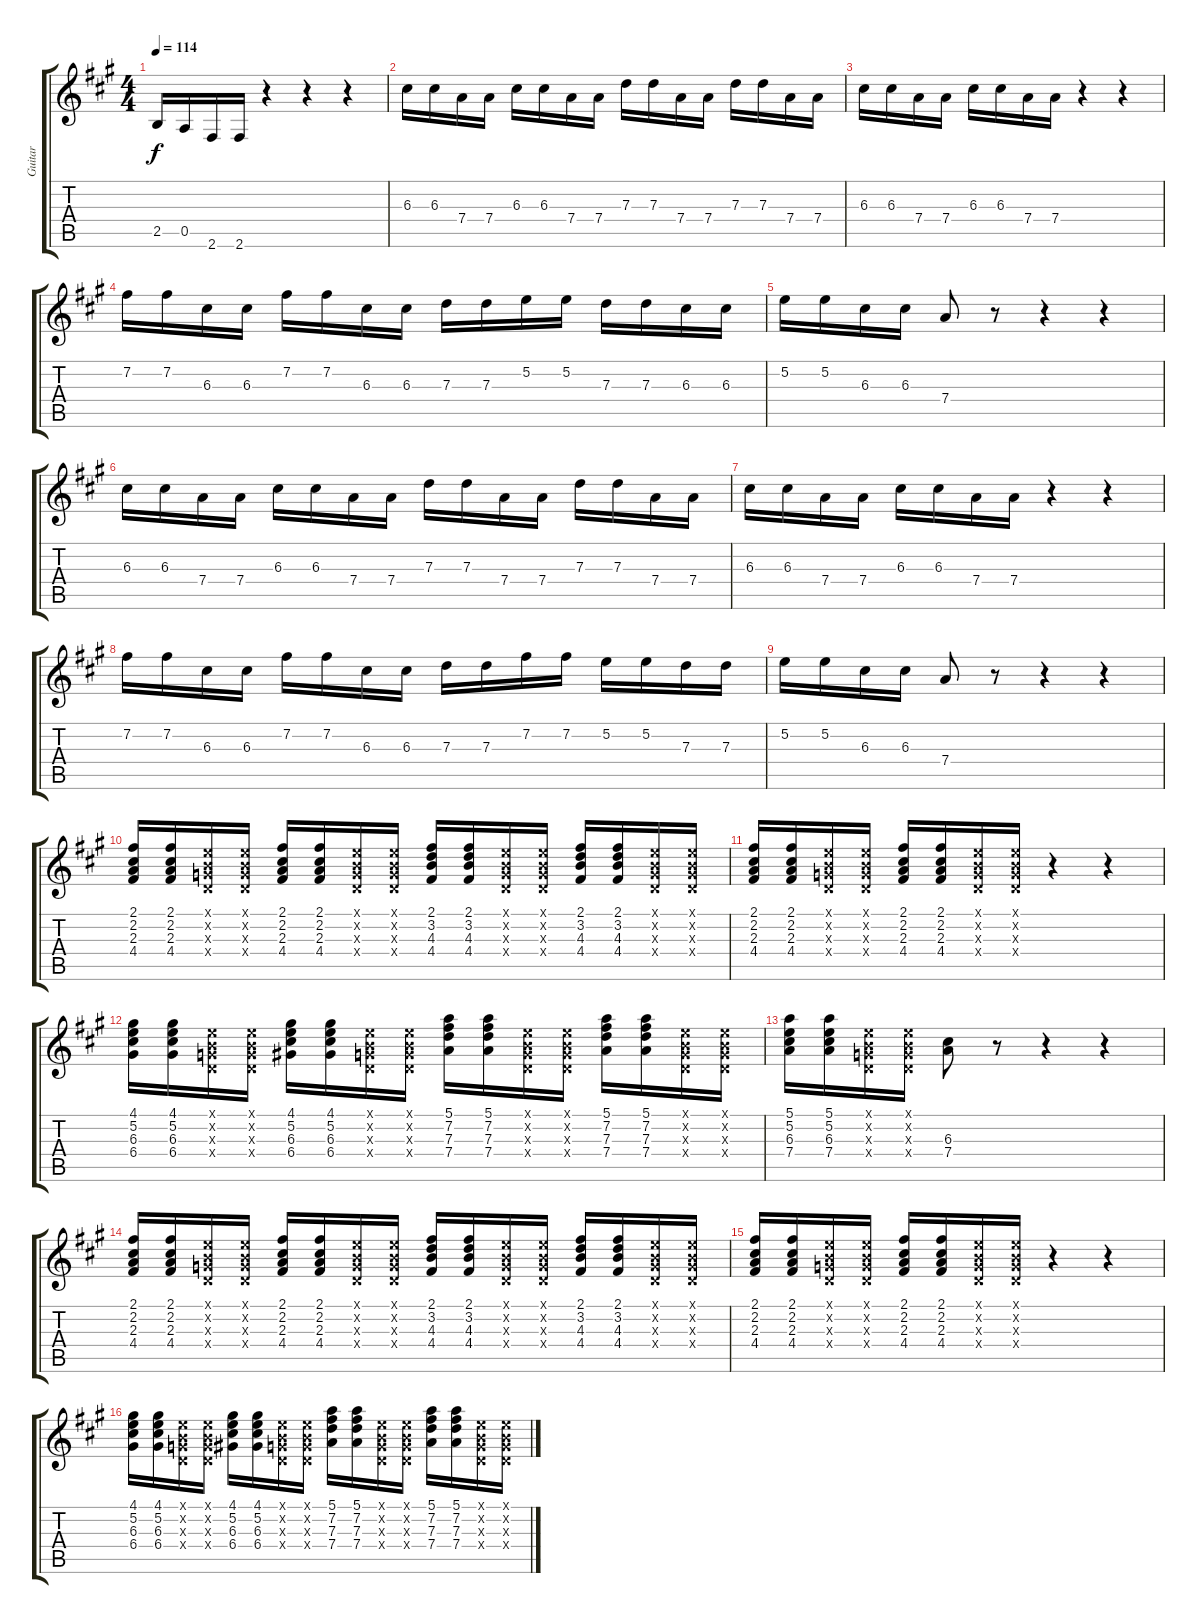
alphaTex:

\track ("Guitar" "Guitar") {instrument overdrivenguitar}
\staff {score tabs}
\tuning (E4 B3 G3 D3 A2 E2) {hide}
\ts (4 4)
\tempo 114
\clef g2
\ks a
2.5.16{dy f} 0.5.16 2.6.16 2.6.16 r.4 r.4 r.4 |
6.3.16 6.3.16 7.4.16 7.4.16 6.3.16 6.3.16 7.4.16 7.4.16 7.3.16 7.3.16 7.4.16 7.4.16 7.3.16 7.3.16 7.4.16 7.4.16 |
6.3.16 6.3.16 7.4.16 7.4.16 6.3.16 6.3.16 7.4.16 7.4.16 r.4 r.4 |
7.2.16 7.2.16 6.3.16 6.3.16 7.2.16 7.2.16 6.3.16 6.3.16 7.3.16 7.3.16 5.2.16 5.2.16 7.3.16 7.3.16 6.3.16 6.3.16 |
5.2.16 5.2.16 6.3.16 6.3.16 7.4.8 r.8 r.4 r.4 |
6.3.16 6.3.16 7.4.16 7.4.16 6.3.16 6.3.16 7.4.16 7.4.16 7.3.16 7.3.16 7.4.16 7.4.16 7.3.16 7.3.16 7.4.16 7.4.16 |
6.3.16 6.3.16 7.4.16 7.4.16 6.3.16 6.3.16 7.4.16 7.4.16 r.4 r.4 |
7.2.16 7.2.16 6.3.16 6.3.16 7.2.16 7.2.16 6.3.16 6.3.16 7.3.16 7.3.16 7.2.16 7.2.16 5.2.16 5.2.16 7.3.16 7.3.16 |
5.2.16 5.2.16 6.3.16 6.3.16 7.4.8 r.8 r.4 r.4 |
(2.1 2.2 2.3 4.4).16 (2.1 2.2 2.3 4.4).16 (0.1{x} 0.2{x} 0.3{x} 0.4{x}).16 (0.1{x} 0.2{x} 0.3{x} 0.4{x}).16 (2.1 2.2 2.3 4.4).16 (2.1 2.2 2.3 4.4).16 (0.1{x} 0.2{x} 0.3{x} 0.4{x}).16 (0.1{x} 0.2{x} 0.3{x} 0.4{x}).16 (2.1 3.2 4.3 4.4).16 (2.1 3.2 4.3 4.4).16 (0.1{x} 0.2{x} 0.3{x} 0.4{x}).16 (0.1{x} 0.2{x} 0.3{x} 0.4{x}).16 (2.1 3.2 4.3 4.4).16 (2.1 3.2 4.3 4.4).16 (0.1{x} 0.2{x} 0.3{x} 0.4{x}).16 (0.1{x} 0.2{x} 0.3{x} 0.4{x}).16 |
(2.1 2.2 2.3 4.4).16 (2.1 2.2 2.3 4.4).16 (0.1{x} 0.2{x} 0.3{x} 0.4{x}).16 (0.1{x} 0.2{x} 0.3{x} 0.4{x}).16 (2.1 2.2 2.3 4.4).16 (2.1 2.2 2.3 4.4).16 (0.1{x} 0.2{x} 0.3{x} 0.4{x}).16 (0.1{x} 0.2{x} 0.3{x} 0.4{x}).16 r.4 r.4 |
(4.1 5.2 6.3 6.4).16 (4.1 5.2 6.3 6.4).16 (0.1{x} 0.2{x} 0.3{x} 0.4{x}).16 (0.1{x} 0.2{x} 0.3{x} 0.4{x}).16 (4.1 5.2 6.3 6.4).16 (4.1 5.2 6.3 6.4).16 (0.1{x} 0.2{x} 0.3{x} 0.4{x}).16 (0.1{x} 0.2{x} 0.3{x} 0.4{x}).16 (5.1 7.2 7.3 7.4).16 (5.1 7.2 7.3 7.4).16 (0.1{x} 0.2{x} 0.3{x} 0.4{x}).16 (0.1{x} 0.2{x} 0.3{x} 0.4{x}).16 (5.1 7.2 7.3 7.4).16 (5.1 7.2 7.3 7.4).16 (0.1{x} 0.2{x} 0.3{x} 0.4{x}).16 (0.1{x} 0.2{x} 0.3{x} 0.4{x}).16 |
(5.1 5.2 6.3 7.4).16 (5.1 5.2 6.3 7.4).16 (0.1{x} 0.2{x} 0.3{x} 0.4{x}).16 (0.1{x} 0.2{x} 0.3{x} 0.4{x}).16 (6.3 7.4).8 r.8 r.4 r.4 |
(2.1 2.2 2.3 4.4).16 (2.1 2.2 2.3 4.4).16 (0.1{x} 0.2{x} 0.3{x} 0.4{x}).16 (0.1{x} 0.2{x} 0.3{x} 0.4{x}).16 (2.1 2.2 2.3 4.4).16 (2.1 2.2 2.3 4.4).16 (0.1{x} 0.2{x} 0.3{x} 0.4{x}).16 (0.1{x} 0.2{x} 0.3{x} 0.4{x}).16 (2.1 3.2 4.3 4.4).16 (2.1 3.2 4.3 4.4).16 (0.1{x} 0.2{x} 0.3{x} 0.4{x}).16 (0.1{x} 0.2{x} 0.3{x} 0.4{x}).16 (2.1 3.2 4.3 4.4).16 (2.1 3.2 4.3 4.4).16 (0.1{x} 0.2{x} 0.3{x} 0.4{x}).16 (0.1{x} 0.2{x} 0.3{x} 0.4{x}).16 |
(2.1 2.2 2.3 4.4).16 (2.1 2.2 2.3 4.4).16 (0.1{x} 0.2{x} 0.3{x} 0.4{x}).16 (0.1{x} 0.2{x} 0.3{x} 0.4{x}).16 (2.1 2.2 2.3 4.4).16 (2.1 2.2 2.3 4.4).16 (0.1{x} 0.2{x} 0.3{x} 0.4{x}).16 (0.1{x} 0.2{x} 0.3{x} 0.4{x}).16 r.4 r.4 |
(4.1 5.2 6.3 6.4).16 (4.1 5.2 6.3 6.4).16 (0.1{x} 0.2{x} 0.3{x} 0.4{x}).16 (0.1{x} 0.2{x} 0.3{x} 0.4{x}).16 (4.1 5.2 6.3 6.4).16 (4.1 5.2 6.3 6.4).16 (0.1{x} 0.2{x} 0.3{x} 0.4{x}).16 (0.1{x} 0.2{x} 0.3{x} 0.4{x}).16 (5.1 7.2 7.3 7.4).16 (5.1 7.2 7.3 7.4).16 (0.1{x} 0.2{x} 0.3{x} 0.4{x}).16 (0.1{x} 0.2{x} 0.3{x} 0.4{x}).16 (5.1 7.2 7.3 7.4).16 (5.1 7.2 7.3 7.4).16 (0.1{x} 0.2{x} 0.3{x} 0.4{x}).16 (0.1{x} 0.2{x} 0.3{x} 0.4{x}).16
